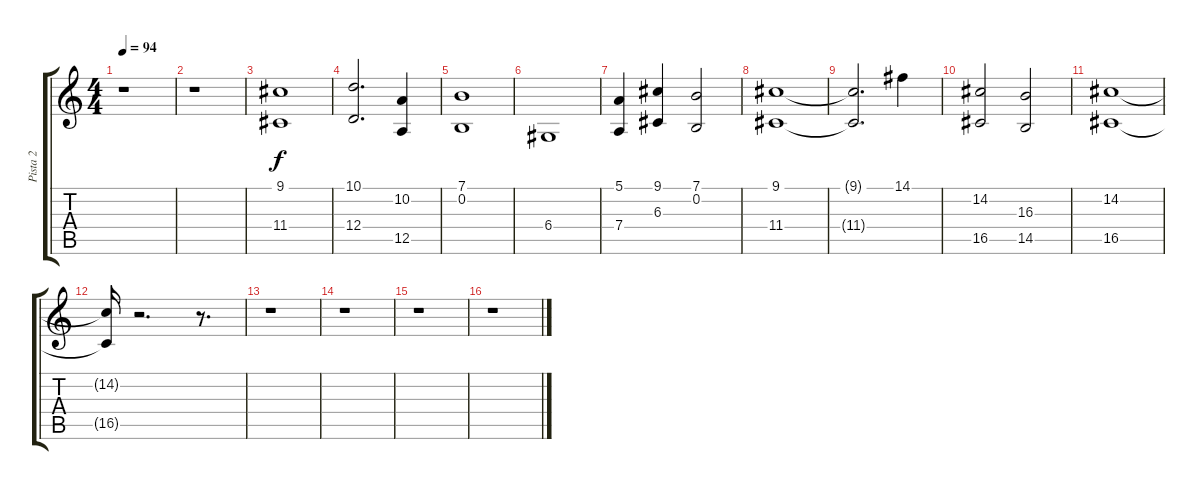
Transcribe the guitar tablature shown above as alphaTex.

\track ("Pista 2" "Pista 2") {instrument stringensemble1}
\staff {score tabs}
\tuning (E4 B3 G3 D3 A2 E2) {hide}
\ts (4 4)
\tempo 94
\clef g2
\ks c
r.1{dy f} |
r.1 |
(9.1 11.4).1 |
(10.1 12.4).2{d} (10.2 12.5).4 |
(7.1 0.2).1 |
6.4.1 |
(5.1 7.4).4 (9.1 6.3).4 (7.1 0.2).2 |
(9.1 11.4).1 |
(9.1{t} 11.4{t}).2{d} 14.1.4 |
(14.2 16.5).2 (16.3 14.5).2 |
(14.2 16.5).1 |
(14.2{t} 16.5{t}).16 r.2{d} r.8{d} |
r.1 |
r.1 |
r.1 |
r.1
